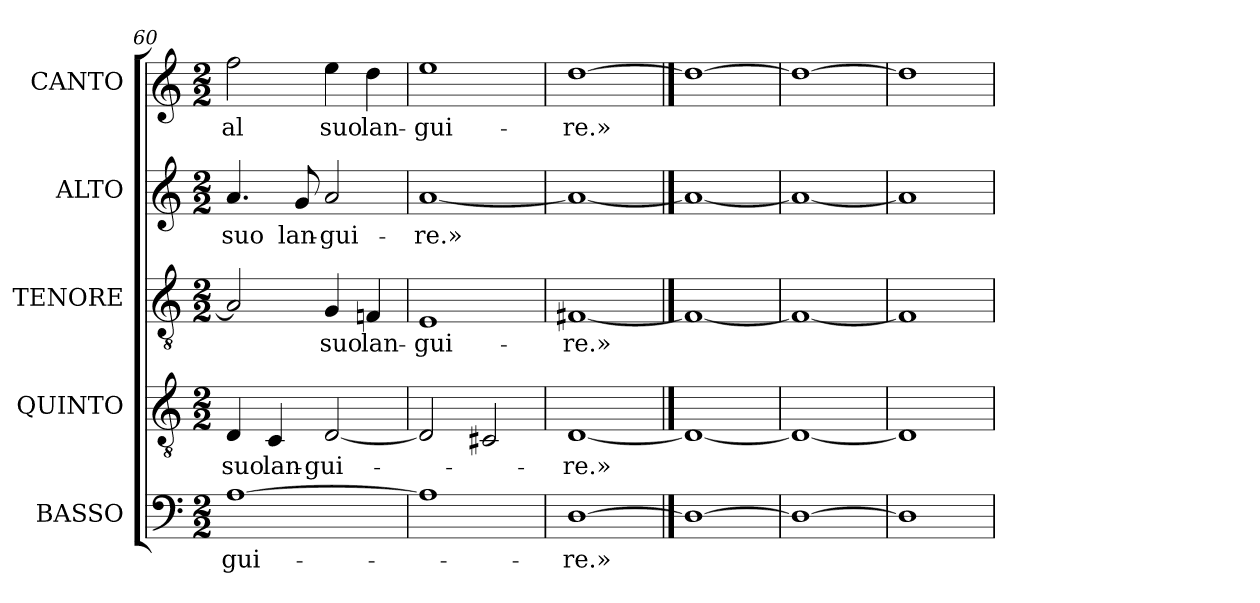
**kern	**text	**kern	**text	**kern	**text	**kern	**text	**kern	**text
*part5	*part5	*part4	*part4	*part3	*part3	*part2	*part2	*part1	*part1
*staff5	*staff5	*staff4	*staff4	*staff3	*staff3	*staff2	*staff2	*staff1	*staff1
*I"BASSO	*	*I"QUINTO	*	*I"TENORE	*	*I"ALTO	*	*I"CANTO	*
*I'B	*	*I'T	*	*I'T.	*	*	*	*	*
*clefF4	*	*clefGv2	*	*clefGv2	*	*clefG2	*	*clefG2	*
*k[]	*	*k[]	*	*k[]	*	*k[]	*	*k[]	*
*C:	*	*C:	*	*C:	*	*C:	*	*C:	*
*M2/2	*	*M2/2	*	*M2/2	*	*M2/2	*	*M2/2	*
=60	=60	=60	=60	=60	=60	=60	=60	=60	=60
!	!LO:LY:b:color=#000000	!	!	!	!	!	!	!	!
!	!	!	!LO:LY:b:color=#000000	!	!	!	!	!	!
!	!	!	!	!	!	!	!LO:LY:b:color=#000000	!	!
!	!	!	!	!	!	!	!	!	!LO:LY:b:color=#000000
[>1Ai	-gui-	4Di/	suo	2Ai/]	.	4.ai/	suo	2ffi\	al
!	!	!	!LO:LY:b:color=#000000	!	!	!	!	!	!
.	.	4Ci/	lan-	.	.	.	.	.	.
!	!	!	!	!	!	!	!LO:LY:b:color=#000000	!	!
.	.	.	.	.	.	8gi/	lan-	.	.
!	!	!	!LO:LY:b:color=#000000	!	!	!	!	!	!
!	!	!	!	!	!LO:LY:b:color=#000000	!	!	!	!
!	!	!	!	!	!	!	!LO:LY:b:color=#000000	!	!
!	!	!	!	!	!	!	!	!	!LO:LY:b:color=#000000
.	.	[<2Di/	-gui-	4Gi/	suo	2ai/	-gui-	4eei\	suo
!	!	!	!	!	!LO:LY:b:color=#000000	!	!	!	!
!	!	!	!	!	!	!	!	!	!LO:LY:b:color=#000000
.	.	.	.	4Fni/	lan-	.	.	4ddi\	lan-
=61	=61	=61	=61	=61	=61	=61	=61	=61	=61
!	!	!	!	!	!LO:LY:b:color=#000000	!	!	!	!
!	!	!	!	!	!	!	!LO:LY:b:color=#000000	!	!
!	!	!	!	!	!	!	!	!	!LO:LY:b:color=#000000
1Ai]	.	2Di/]	.	1Ei	-gui-	[<1ai	-re.»	1eei	-gui-
.	.	2C#Xi/	.	.	.	.	.	.	.
=62	=62	=62	=62	=62	=62	=62	=62	=62	=62
!	!LO:LY:b:color=#000000	!	!	!	!	!	!	!	!
!	!	!	!LO:LY:b:color=#000000	!	!	!	!	!	!
!	!	!	!	!	!LO:LY:b:color=#000000	!	!	!	!
!	!	!	!	!	!	!	!	!	!LO:LY:b:color=#000000
[1Di	-re.»	[1Di	-re.»	[1F#Xi	-re.»	1ai_<	.	[1ddi	-re.»
==63	==63	==63	==63	==63	==63	==63	==63	==63	==63
1Di_	.	1Di_	.	1F#i_	.	1ai_	.	1ddi_	.
=64	=64	=64	=64	=64	=64	=64	=64	=64	=64
1Di_	.	1Di_	.	1F#i_	.	1ai_	.	1ddi_	.
=65	=65	=65	=65	=65	=65	=65	=65	=65	=65
1Di]	.	1Di]	.	1F#i]	.	1ai]	.	1ddi]	.
=	=	=	=	=	=	=	=	=	=
*-	*-	*-	*-	*-	*-	*-	*-	*-	*-
